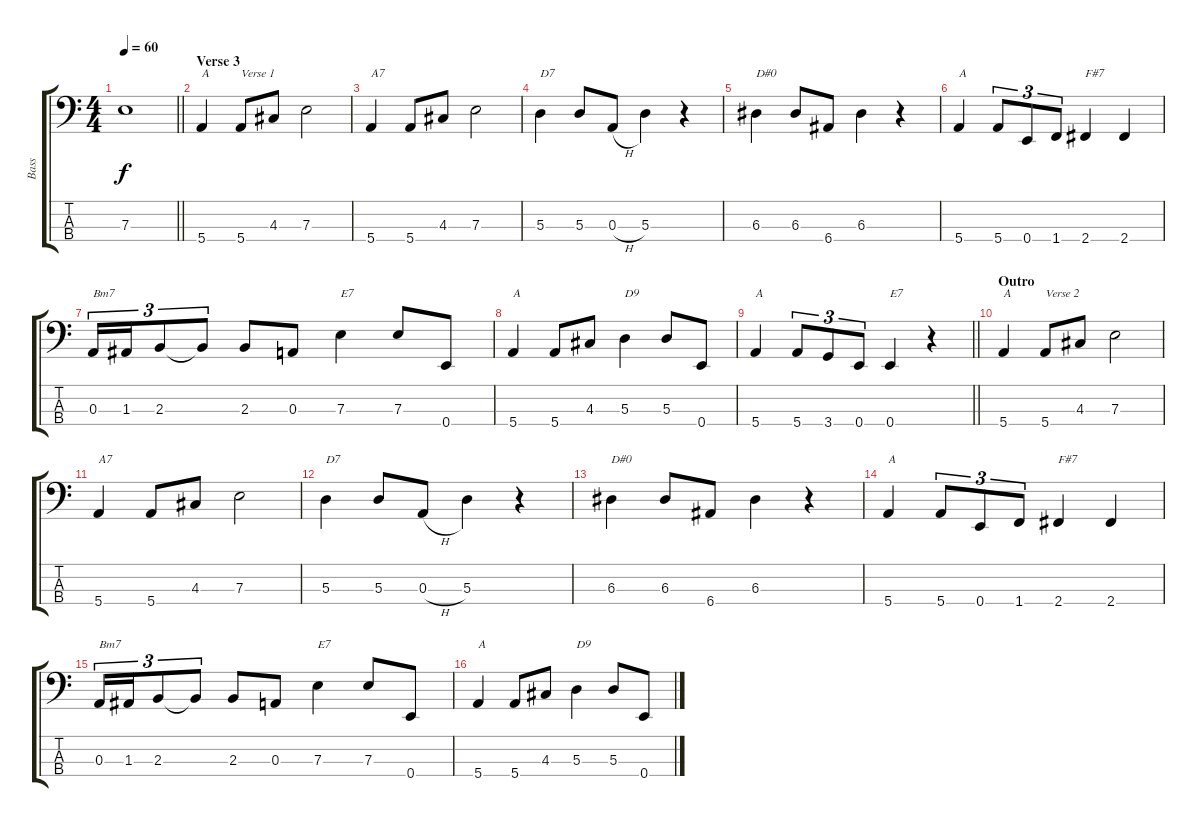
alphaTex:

\track ("Bass" "Bass") {instrument electricbassfinger}
\staff {score tabs}
\tuning (G2 D2 A1 E1) {hide}
\ts (4 4)
\tempo 60
\clef f4
\barLineRight lightlight
\ks c
7.3.1{dy f} |
\section ("" "Verse 3")
5.4.4{txt "A"} 5.4.8{txt "Verse 1"} 4.3.8 7.3.2 |
5.4.4{txt "A7"} 5.4.8 4.3.8 7.3.2 |
5.3.4{txt "D7"} 5.3.8 0.3{h}.8 5.3.4 r.4 |
6.3.4{txt "D#0"} 6.3.8 6.4.8 6.3.4 r.4 |
5.4.4{txt "A"} 5.4.8{tu (3 2)} 0.4.8{tu (3 2)} 1.4.8{tu (3 2)} 2.4.4{txt "F#7"} 2.4.4 |
0.3.16{tu (3 2) txt "Bm7"} 1.3.16{tu (3 2)} 2.3.8{tu (3 2)} 2.3{t}.8{tu (3 2)} 2.3.8 0.3.8 7.3.4{txt "E7"} 7.3.8 0.4.8 |
5.4.4{txt "A"} 5.4.8 4.3.8 5.3.4{txt "D9"} 5.3.8 0.4.8 |
\barLineRight lightlight
5.4.4{txt "A"} 5.4.8{tu (3 2)} 3.4.8{tu (3 2)} 0.4.8{tu (3 2)} 0.4.4{txt "E7"} r.4 |
\section ("" "Outro")
5.4.4{txt "A"} 5.4.8{txt "Verse 2"} 4.3.8 7.3.2 |
5.4.4{txt "A7"} 5.4.8 4.3.8 7.3.2 |
5.3.4{txt "D7"} 5.3.8 0.3{h}.8 5.3.4 r.4 |
6.3.4{txt "D#0"} 6.3.8 6.4.8 6.3.4 r.4 |
5.4.4{txt "A"} 5.4.8{tu (3 2)} 0.4.8{tu (3 2)} 1.4.8{tu (3 2)} 2.4.4{txt "F#7"} 2.4.4 |
0.3.16{tu (3 2) txt "Bm7"} 1.3.16{tu (3 2)} 2.3.8{tu (3 2)} 2.3{t}.8{tu (3 2)} 2.3.8 0.3.8 7.3.4{txt "E7"} 7.3.8 0.4.8 |
5.4.4{txt "A"} 5.4.8 4.3.8 5.3.4{txt "D9"} 5.3.8 0.4.8
